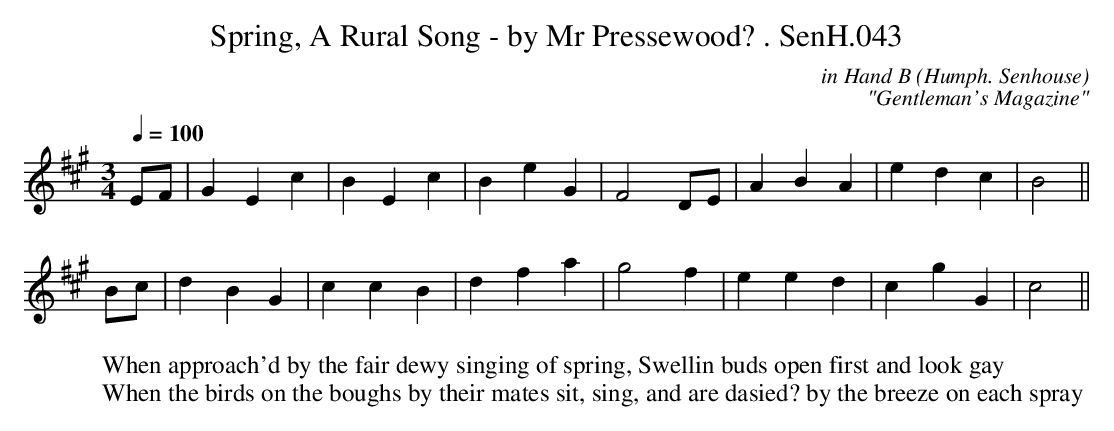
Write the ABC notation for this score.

X:1
T:Spring, A Rural Song - by Mr Pressewood? . SenH.043
C:in Hand B (Humph. Senhouse)
Q:1/4=100
M:3/4
L:1/4
C:"Gentleman's Magazine"
K:A
E/F/ | GEc | BEc | BeG | F2 D/E/ | ABA | edc | B2 ||
B/c/ | dBG | ccB | dfa | g2f | eed | cgG | c2 ||
W:When approach'd by the fair dewy singing of spring, Swellin buds open first and look gay
W: When the birds on the boughs by their mates sit, sing, and are dasied? by the breeze on each spray
